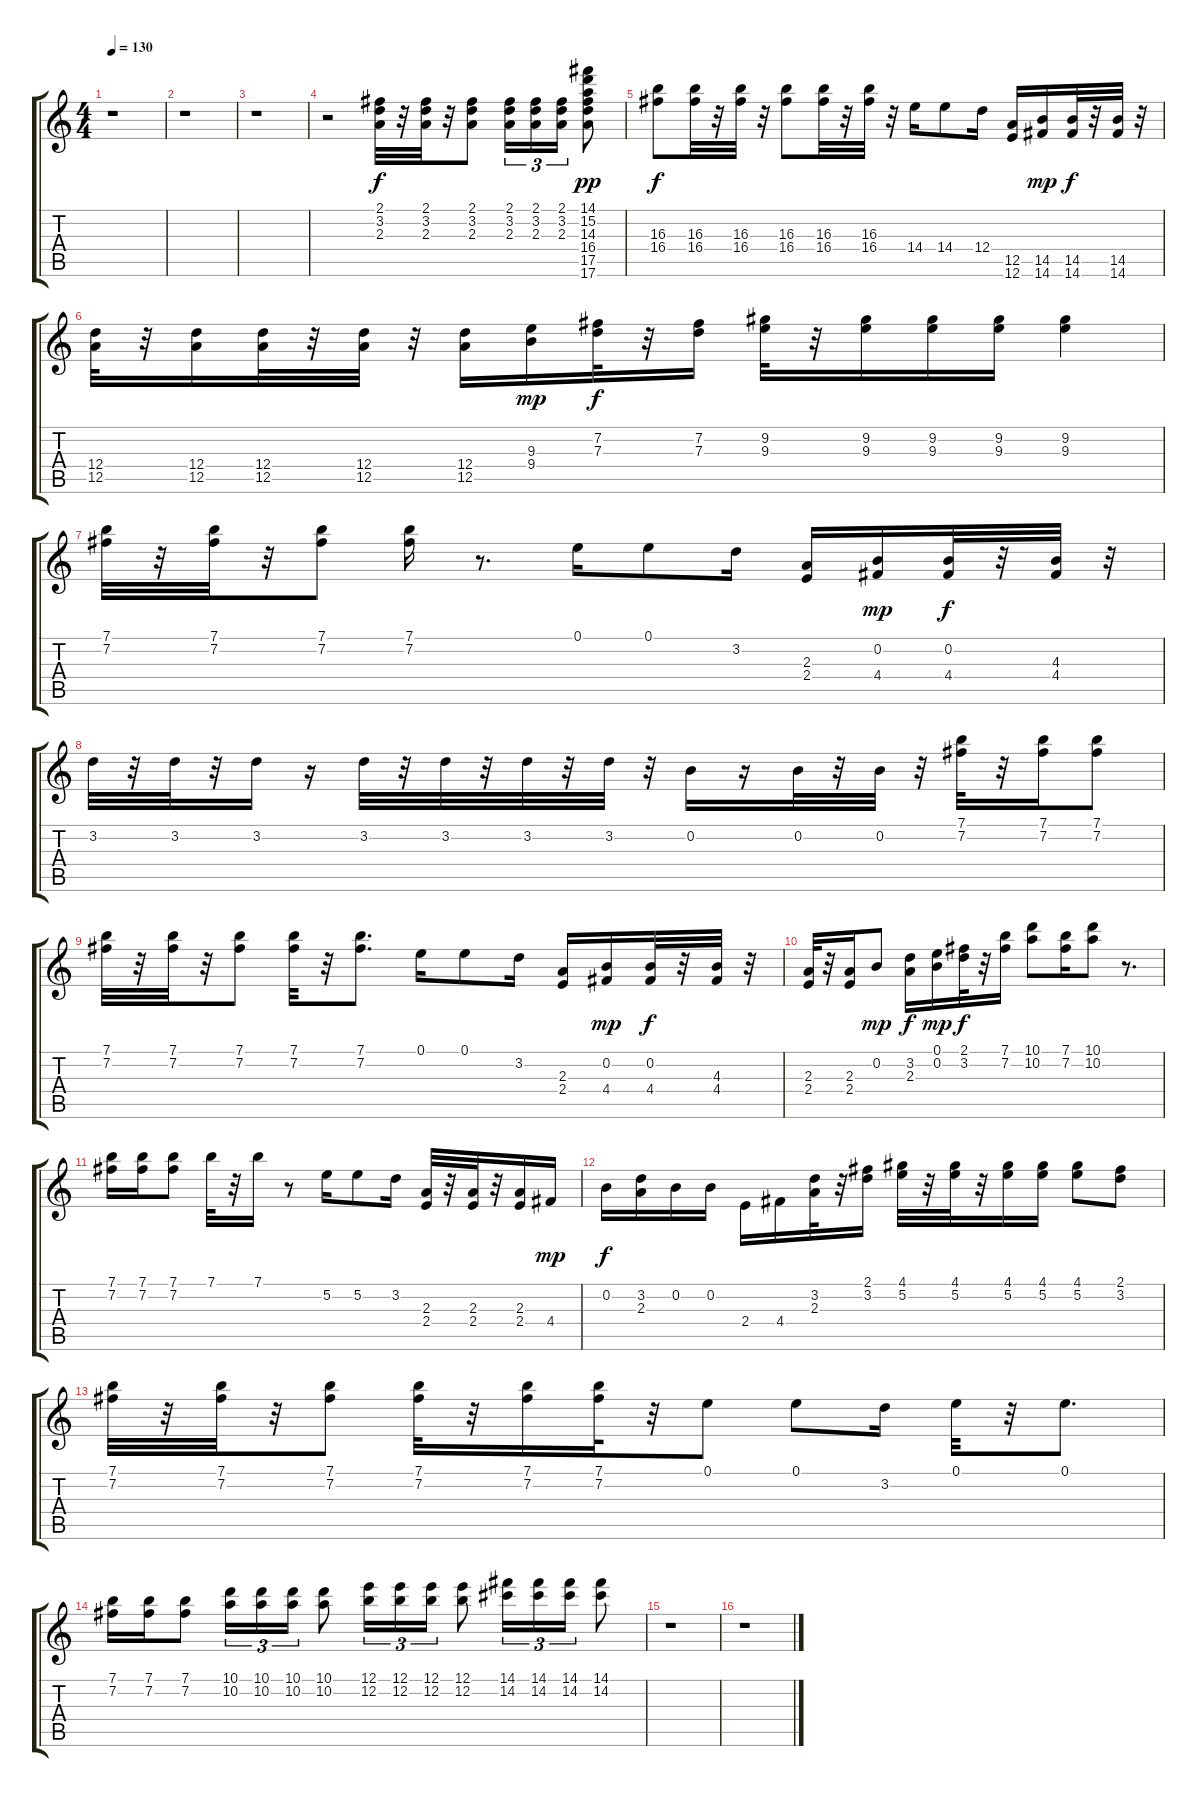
\track "" {instrument overdrivenguitar}
\staff {score tabs}
\tuning (E4 B3 G3 D3 A2 E2) {hide}
\ts (4 4)
\tempo 130
\clef g2
\ks c
r.1{dy f} |
r.1 |
r.1 |
r.2 (2.1 3.2 2.3).32 r.32 (2.1 3.2 2.3).32 r.32 (2.1 3.2 2.3).8 (2.1 3.2 2.3).16{tu (3 2)} (2.1 3.2 2.3).16{tu (3 2)} (2.1 3.2 2.3).16{tu (3 2)} (14.1 15.2 14.3 16.4 17.5 17.6).8{dy pp} |
(16.3 16.4).8{dy f} (16.3 16.4).32 r.32 (16.3 16.4).32 r.32 (16.3 16.4).8 (16.3 16.4).32 r.32 (16.3 16.4).32 r.32 14.4.16 14.4.8 12.4.16 (12.5 12.6).16 (14.5 14.6).16{dy mp} (14.5 14.6).32{dy f} r.32 (14.5 14.6).32 r.32 |
(12.4 12.5).32 r.32 (12.4 12.5).16 (12.4 12.5).32 r.32 (12.4 12.5).32 r.32 (12.4 12.5).16 (9.3 9.4).16{dy mp} (7.2 7.3).32{dy f} r.32 (7.2 7.3).16 (9.2 9.3).32 r.32 (9.2 9.3).16 (9.2 9.3).16 (9.2 9.3).16 (9.2 9.3).4 |
(7.1 7.2).32 r.32 (7.1 7.2).32 r.32 (7.1 7.2).8 (7.1 7.2).16 r.8{d} 0.1.16 0.1.8 3.2.16 (2.3 2.4).16 (0.2 4.4).16{dy mp} (0.2 4.4).32{dy f} r.32 (4.3 4.4).32 r.32 |
3.2.32 r.32 3.2.32 r.32 3.2.16 r.16 3.2.32 r.32 3.2.32 r.32 3.2.32 r.32 3.2.32 r.32 0.2.16 r.16 0.2.32 r.32 0.2.32 r.32 (7.1 7.2).32 r.32 (7.1 7.2).16 (7.1 7.2).8 |
(7.1 7.2).32 r.32 (7.1 7.2).32 r.32 (7.1 7.2).8 (7.1 7.2).32 r.32 (7.1 7.2).8{d} 0.1.16 0.1.8 3.2.16 (2.3 2.4).16 (0.2 4.4).16{dy mp} (0.2 4.4).32{dy f} r.32 (4.3 4.4).32 r.32 |
(2.3 2.4).32 r.32 (2.3 2.4).16 0.2.8{dy mp} (3.2 2.3).16{dy f} (0.1 0.2).16{dy mp} (2.1 3.2).32{dy f} r.32 (7.1 7.2).16 (10.1 10.2).8 (7.1 7.2).16 (10.1 10.2).8 r.8{d} |
(7.1 7.2).16 (7.1 7.2).16 (7.1 7.2).8 7.1.32 r.32 7.1.16 r.8 5.2.16 5.2.8 3.2.16 (2.3 2.4).32 r.32 (2.3 2.4).32 r.32 (2.3 2.4).16 4.4.16{dy mp} |
0.2.16{dy f} (3.2 2.3).16 0.2.16 0.2.16 2.4.16 4.4.16 (3.2 2.3).32 r.32 (2.1 3.2).16 (4.1 5.2).32 r.32 (4.1 5.2).32 r.32 (4.1 5.2).16 (4.1 5.2).16 (4.1 5.2).8 (2.1 3.2).8 |
(7.1 7.2).32 r.32 (7.1 7.2).32 r.32 (7.1 7.2).8 (7.1 7.2).32 r.32 (7.1 7.2).16 (7.1 7.2).32 r.32 0.1.8 0.1.8 3.2.16 0.1.32 r.32 0.1.8{d} |
(7.1 7.2).16 (7.1 7.2).16 (7.1 7.2).8 (10.1 10.2).16{tu (3 2)} (10.1 10.2).16{tu (3 2)} (10.1 10.2).16{tu (3 2)} (10.1 10.2).8 (12.1 12.2).16{tu (3 2)} (12.1 12.2).16{tu (3 2)} (12.1 12.2).16{tu (3 2)} (12.1 12.2).8 (14.1 14.2).16{tu (3 2)} (14.1 14.2).16{tu (3 2)} (14.1 14.2).16{tu (3 2)} (14.1 14.2).8 |
r.1 |
r.1
